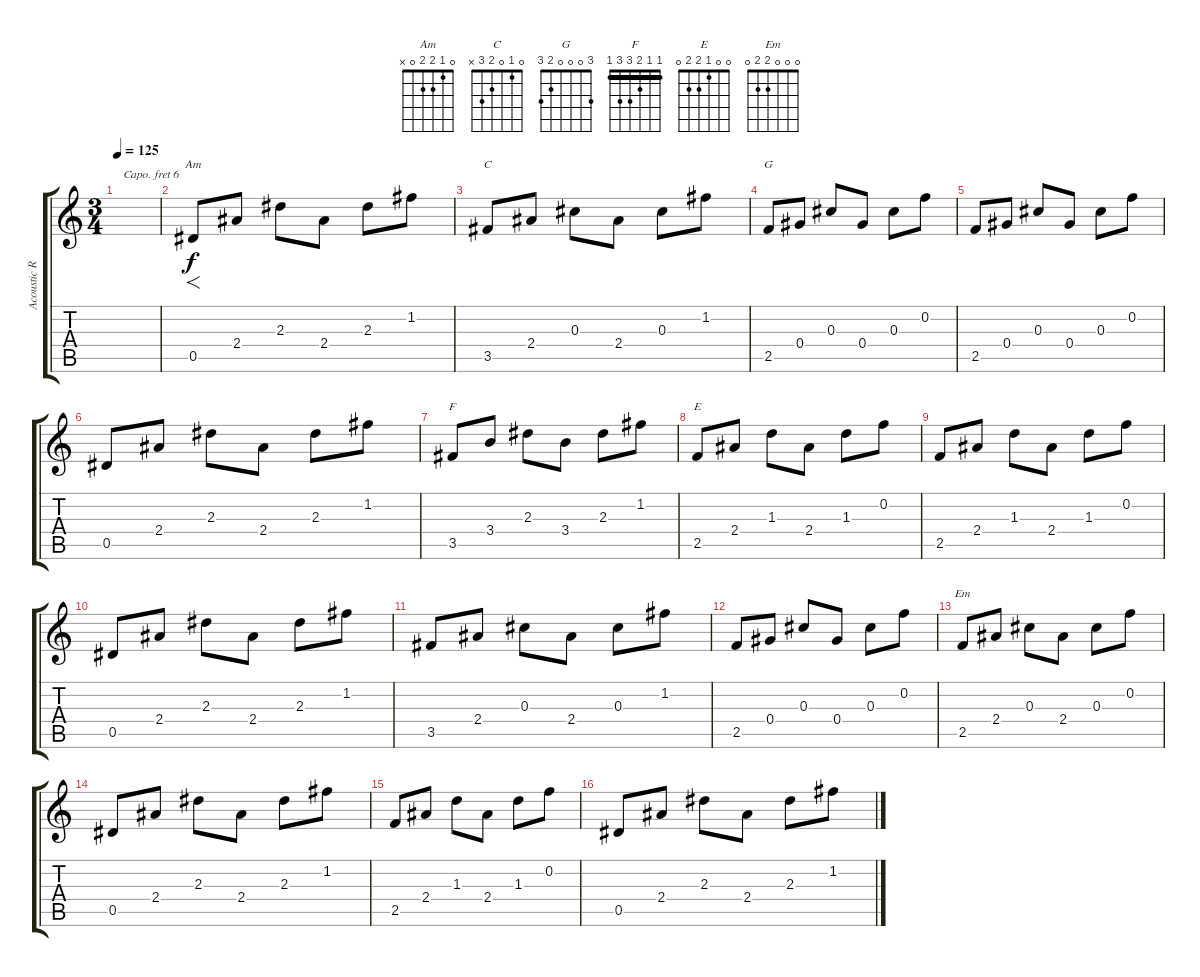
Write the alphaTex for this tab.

\track ("Acoustic Rythm" "Acoustic R") {instrument acousticguitarsteel}
\staff {score tabs}
\capo 6
\tuning (E4 B3 G3 D3 A2 E2) {hide}
\chord ("Am" 0 1 2 2 0 x)
\chord ("C" 0 1 0 2 3 x)
\chord ("G" 3 0 0 0 2 3)
\chord ("F" 1 1 2 3 3 1) {barre 1}
\chord ("E" 0 0 1 2 2 0)
\chord ("Em" 0 0 0 2 2 0)
\ts (3 4)
\section ("" "")
\tempo 125
\clef g2
\ks c
|
0.5.8{f ch "Am"} 2.4.8 2.3.8 2.4.8 2.3.8 1.2.8 |
3.5.8{ch "C"} 2.4.8 0.3.8 2.4.8 0.3.8 1.2.8 |
2.5.8{ch "G"} 0.4.8 0.3.8 0.4.8 0.3.8 0.2.8 |
2.5.8 0.4.8 0.3.8 0.4.8 0.3.8 0.2.8 |
0.5.8 2.4.8 2.3.8 2.4.8 2.3.8 1.2.8 |
3.5.8{ch "F"} 3.4.8 2.3.8 3.4.8 2.3.8 1.2.8 |
2.5.8{ch "E"} 2.4.8 1.3.8 2.4.8 1.3.8 0.2.8 |
2.5.8 2.4.8 1.3.8 2.4.8 1.3.8 0.2.8 |
0.5.8 2.4.8 2.3.8 2.4.8 2.3.8 1.2.8 |
3.5.8 2.4.8 0.3.8 2.4.8 0.3.8 1.2.8 |
2.5.8 0.4.8 0.3.8 0.4.8 0.3.8 0.2.8 |
2.5.8{ch "Em"} 2.4.8 0.3.8 2.4.8 0.3.8 0.2.8 |
0.5.8 2.4.8 2.3.8 2.4.8 2.3.8 1.2.8 |
2.5.8 2.4.8 1.3.8 2.4.8 1.3.8 0.2.8 |
0.5.8 2.4.8 2.3.8 2.4.8 2.3.8 1.2.8
